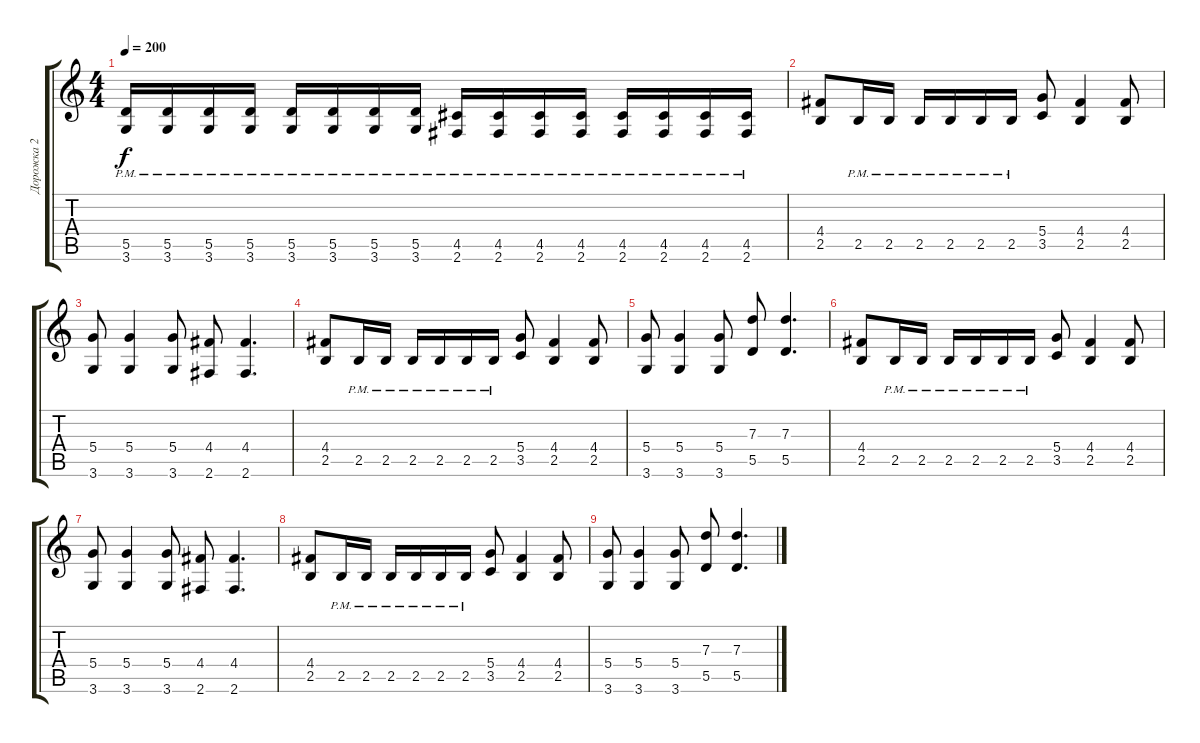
\track ("Дорожка 2" "Дорожка 2") {instrument overdrivenguitar}
\staff {score tabs}
\tuning (E4 B3 G3 D3 A2 E2) {hide}
\ts (4 4)
\tempo 200
\clef g2
\ks c
(5.5{pm} 3.6{pm}).16{dy f} (5.5{pm} 3.6{pm}).16 (5.5{pm} 3.6{pm}).16 (5.5{pm} 3.6{pm}).16 (5.5{pm} 3.6{pm}).16 (5.5{pm} 3.6{pm}).16 (5.5{pm} 3.6{pm}).16 (5.5{pm} 3.6{pm}).16 (4.5{pm} 2.6{pm}).16 (4.5{pm} 2.6{pm}).16 (4.5{pm} 2.6{pm}).16 (4.5{pm} 2.6{pm}).16 (4.5{pm} 2.6{pm}).16 (4.5{pm} 2.6{pm}).16 (4.5{pm} 2.6{pm}).16 (4.5{pm} 2.6{pm}).16 |
(4.4 2.5).8 2.5{pm}.16 2.5{pm}.16 2.5{pm}.16 2.5{pm}.16 2.5{pm}.16 2.5{pm}.16 (5.4 3.5).8 (4.4 2.5).4 (4.4 2.5).8 |
(5.4 3.6).8 (5.4 3.6).4 (5.4 3.6).8 (4.4 2.6).8 (4.4 2.6).4{d} |
(4.4 2.5).8 2.5{pm}.16 2.5{pm}.16 2.5{pm}.16 2.5{pm}.16 2.5{pm}.16 2.5{pm}.16 (5.4 3.5).8 (4.4 2.5).4 (4.4 2.5).8 |
(5.4 3.6).8 (5.4 3.6).4 (5.4 3.6).8 (7.3 5.5).8 (7.3 5.5).4{d} |
(4.4 2.5).8 2.5{pm}.16 2.5{pm}.16 2.5{pm}.16 2.5{pm}.16 2.5{pm}.16 2.5{pm}.16 (5.4 3.5).8 (4.4 2.5).4 (4.4 2.5).8 |
(5.4 3.6).8 (5.4 3.6).4 (5.4 3.6).8 (4.4 2.6).8 (4.4 2.6).4{d} |
(4.4 2.5).8 2.5{pm}.16 2.5{pm}.16 2.5{pm}.16 2.5{pm}.16 2.5{pm}.16 2.5{pm}.16 (5.4 3.5).8 (4.4 2.5).4 (4.4 2.5).8 |
(5.4 3.6).8 (5.4 3.6).4 (5.4 3.6).8 (7.3 5.5).8 (7.3 5.5).4{d}
